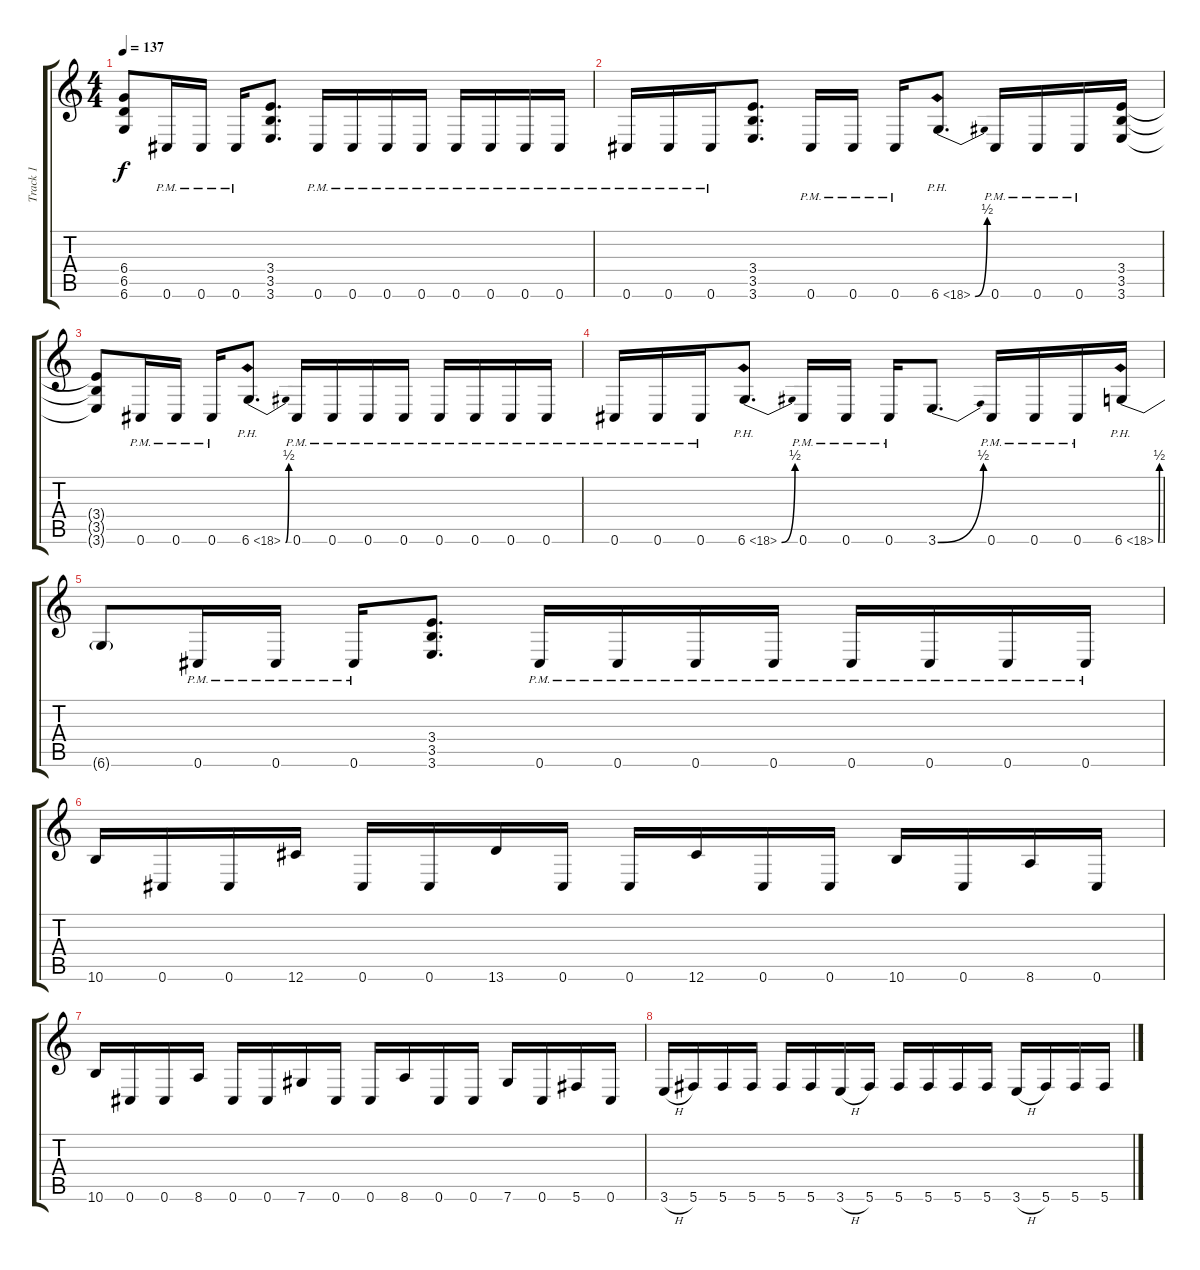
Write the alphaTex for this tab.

\track ("Track 1" "Track 1") {instrument distortionguitar}
\staff {score tabs}
\tuning (Eb4 Bb3 Gb3 Db3 Ab2 Db2) {hide}
\ts (4 4)
\tempo 137
\clef g2
\ks c
(6.4{t} 6.5{t} 6.6{t}).8{dy f} 0.6{pm}.16 0.6{pm}.16 0.6{pm}.16 (3.4 3.5 3.6).8{d} 0.6{pm}.16 0.6{pm}.16 0.6{pm}.16 0.6{pm}.16 0.6{pm}.16 0.6{pm}.16 0.6{pm}.16 0.6{pm}.16 |
0.6{pm}.16 0.6{pm}.16 0.6{pm}.16 (3.4 3.5 3.6).8{d} 0.6{pm}.16 0.6{pm}.16 0.6{pm}.16 6.6{be (bend 0 0 60 2) ph 12}.8{d} 0.6{pm}.16 0.6{pm}.16 0.6{pm}.16 (3.4 3.5 3.6).16 |
(3.4{t} 3.5{t} 3.6{t}).8 0.6{pm}.16 0.6{pm}.16 0.6{pm}.16 6.6{be (bend 0 0 60 2) ph 12}.8{d} 0.6{pm}.16 0.6{pm}.16 0.6{pm}.16 0.6{pm}.16 0.6{pm}.16 0.6{pm}.16 0.6{pm}.16 0.6{pm}.16 |
0.6{pm}.16 0.6{pm}.16 0.6{pm}.16 6.6{be (bend 0 0 60 2) ph 12}.8{d} 0.6{pm}.16 0.6{pm}.16 0.6{pm}.16 3.6{be (bend 0 0 60 2)}.8{d} 0.6{pm}.16 0.6{pm}.16 0.6{pm}.16 6.6{be (bend 0 0 60 2) ph 12}.16 |
6.6{t}.8 0.6{pm}.16 0.6{pm}.16 0.6{pm}.16 (3.4 3.5 3.6).8{d} 0.6{pm}.16 0.6{pm}.16 0.6{pm}.16 0.6{pm}.16 0.6{pm}.16 0.6{pm}.16 0.6{pm}.16 0.6{pm}.16 |
10.6.16{volume 13} 0.6.16 0.6.16 12.6.16 0.6.16 0.6.16 13.6.16 0.6.16 0.6.16 12.6.16 0.6.16 0.6.16 10.6.16 0.6.16 8.6.16 0.6.16 |
10.6.16 0.6.16 0.6.16 8.6.16 0.6.16 0.6.16 7.6.16 0.6.16 0.6.16 8.6.16 0.6.16 0.6.16 7.6.16 0.6.16 5.6.16 0.6.16 |
3.6{h}.16{volume 16} 5.6.16 5.6.16 5.6.16 5.6.16 5.6.16 3.6{h}.16 5.6.16 5.6.16 5.6.16 5.6.16 5.6.16 3.6{h}.16 5.6.16 5.6.16 5.6.16
